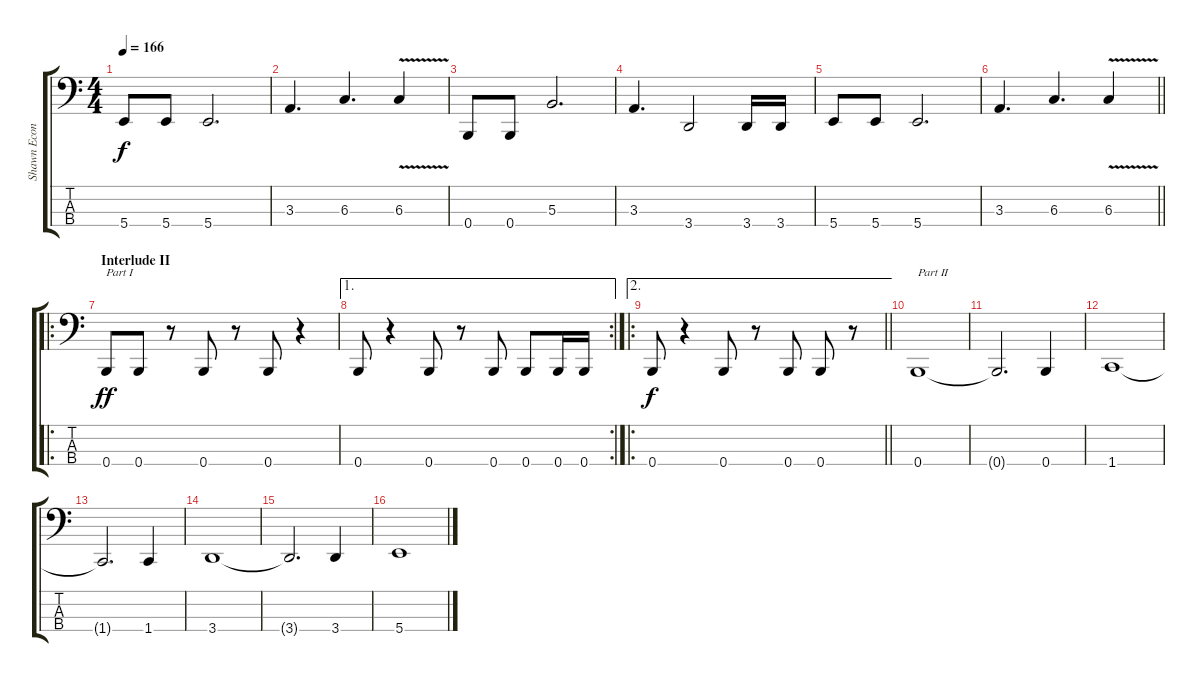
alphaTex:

\track ("Shawn Economaki (Bass)" "Shawn Econ") {instrument electricbasspick}
\staff {score tabs}
\tuning (E2 B1 Gb1 B0) {hide}
\ts (4 4)
\tempo 166
\clef f4
\ks c
5.4.8{dy f} 5.4.8 5.4.2{d} |
3.3.4{d} 6.3.4{d} 6.3{v}.4 |
0.4.8 0.4.8 5.3.2{d} |
3.3.4{d} 3.4.2 3.4.16 3.4.16 |
5.4.8 5.4.8 5.4.2{d} |
\barLineRight lightlight
3.3.4{d} 6.3.4{d} 6.3{v}.4 |
\ro
\section ("" "Interlude II")
0.4.8{txt "Part I" dy ff volume 16 balance 8 instrument electricbasspick} 0.4.8 r.8 0.4.8 r.8 0.4.8 r.4 |
\ae 1
\rc 2
0.4.8 r.4 0.4.8 r.8 0.4.8 0.4.8 0.4.16 0.4.16 |
\ae 2
\ro
\barLineRight lightlight
0.4.8{dy f} r.4 0.4.8 r.8 0.4.8 0.4.8 r.8 |
0.4.1{txt "Part II" volume 13} |
0.4{t}.2{d} 0.4.4 |
1.4.1 |
1.4{t}.2{d} 1.4.4 |
3.4.1 |
3.4{t}.2{d} 3.4.4 |
5.4.1
